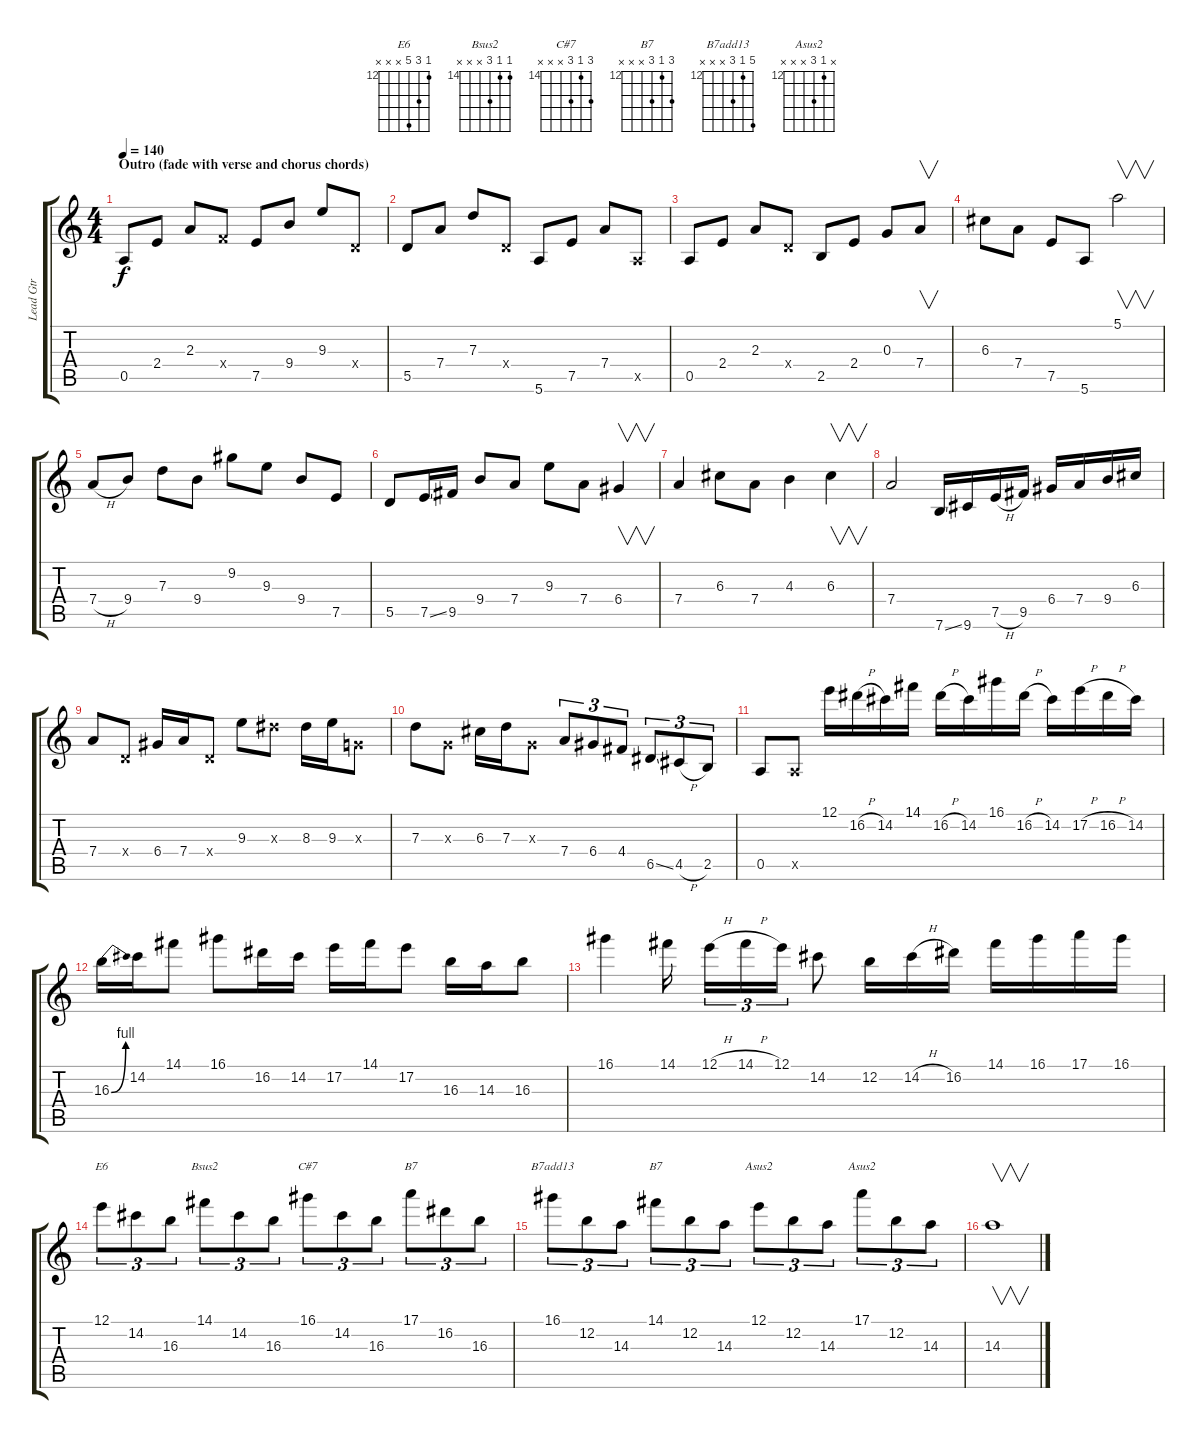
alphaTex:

\track ("Lead Gtr" "Lead Gtr") {instrument overdrivenguitar}
\staff {score tabs}
\tuning (E4 B3 G3 D3 A2 E2) {hide}
\chord ("E6" 12 14 16 x x x) {firstfret 12}
\chord ("Bsus2" 14 14 16 x x x) {firstfret 14}
\chord ("C#7" 16 14 16 x x x) {firstfret 14}
\chord ("B7" 17 16 16 x x x) {firstfret 16}
\chord ("B7add13" 16 12 14 x x x) {firstfret 12}
\chord ("B7" 14 12 14 x x x) {firstfret 12}
\chord ("Asus2" 12 12 14 x x x) {firstfret 12}
\chord ("Asus2" x 12 14 x x x) {firstfret 12}
\ts (4 4)
\section ("" "Outro (fade with verse and chorus chords)")
\tempo 140
\clef g2
\ks c
0.5.8{dy f} 2.4.8 2.3.8 3.4{x}.8 7.5.8 9.4.8 9.3.8 0.4{x}.8 |
5.5.8 7.4.8 7.3.8 0.4{x}.8 5.6.8 7.5.8 7.4.8 0.5{x}.8 |
0.5.8 2.4.8 2.3.8 0.4{x}.8 2.5.8 2.4.8 0.3.8 7.4.8{v} |
6.3.8 7.4.8 7.5.8 5.6.8 5.1.2{v} |
7.4{h}.8 9.4.8 7.3.8 9.4.8 9.2.8 9.3.8 9.4.8 7.5.8 |
5.5.8 7.5{ss}.16 9.5.16 9.4.8 7.4.8 9.3.8 7.4.8 6.4.4{v} |
7.4.4 6.3.8 7.4.8 4.3.4 6.3.4{v} |
7.4.2 7.6{ss}.16 9.6.16 7.5{h}.16 9.5.16 6.4.16 7.4.16 9.4.16 6.3.16 |
7.4.8 0.4{x}.8 6.4.16 7.4.16 0.4{x}.8 9.3.8 8.3{x}.8 8.3.16 9.3.16 0.3{x}.8 |
7.3.8 0.3{x}.8 6.3.16 7.3.16 0.3{x}.8 7.4.8{tu (3 2)} 6.4.8{tu (3 2)} 4.4.8{tu (3 2)} 6.5{ss}.8{tu (3 2)} 4.5{h}.8{tu (3 2)} 2.5.8{tu (3 2)} |
0.5.8 0.5{x}.8 12.1.16 16.2{h}.16 14.2.16 14.1.16 16.2{h}.16 14.2.16 16.1.16 16.2{h}.16 14.2.16 17.2{h}.16 16.2{h}.16 14.2.16 |
16.3{be (bend 0 0 60 4)}.16 14.2.16 14.1.8 16.1.8 16.2.16 14.2.16 17.2.16 14.1.16 17.2.8 16.3.16 14.3.16 16.3.8 |
16.1.4{volume 11} 14.1.16 12.1{h}.16{tu (3 2)} 14.1{h}.16{tu (3 2)} 12.1.16{tu (3 2)} 14.2.8 12.2.16 14.2{h}.16 16.2.16 14.1.16 16.1.16 17.1.16 16.1.16 |
12.1.8{tu (3 2) ch "E6"} 14.2.8{tu (3 2)} 16.3.8{tu (3 2)} 14.1.8{tu (3 2) ch "Bsus2"} 14.2.8{tu (3 2)} 16.3.8{tu (3 2)} 16.1.8{tu (3 2) ch "C#7"} 14.2.8{tu (3 2)} 16.3.8{tu (3 2)} 17.1.8{tu (3 2) ch "B7"} 16.2.8{tu (3 2)} 16.3.8{tu (3 2)} |
16.1.8{tu (3 2) ch "B7add13"} 12.2.8{tu (3 2)} 14.3.8{tu (3 2)} 14.1.8{tu (3 2) ch "B7"} 12.2.8{tu (3 2)} 14.3.8{tu (3 2)} 12.1.8{tu (3 2) ch "Asus2"} 12.2.8{tu (3 2)} 14.3.8{tu (3 2)} 17.1.8{tu (3 2) ch "Asus2"} 12.2.8{tu (3 2)} 14.3.8{tu (3 2)} |
14.3.1{v}
